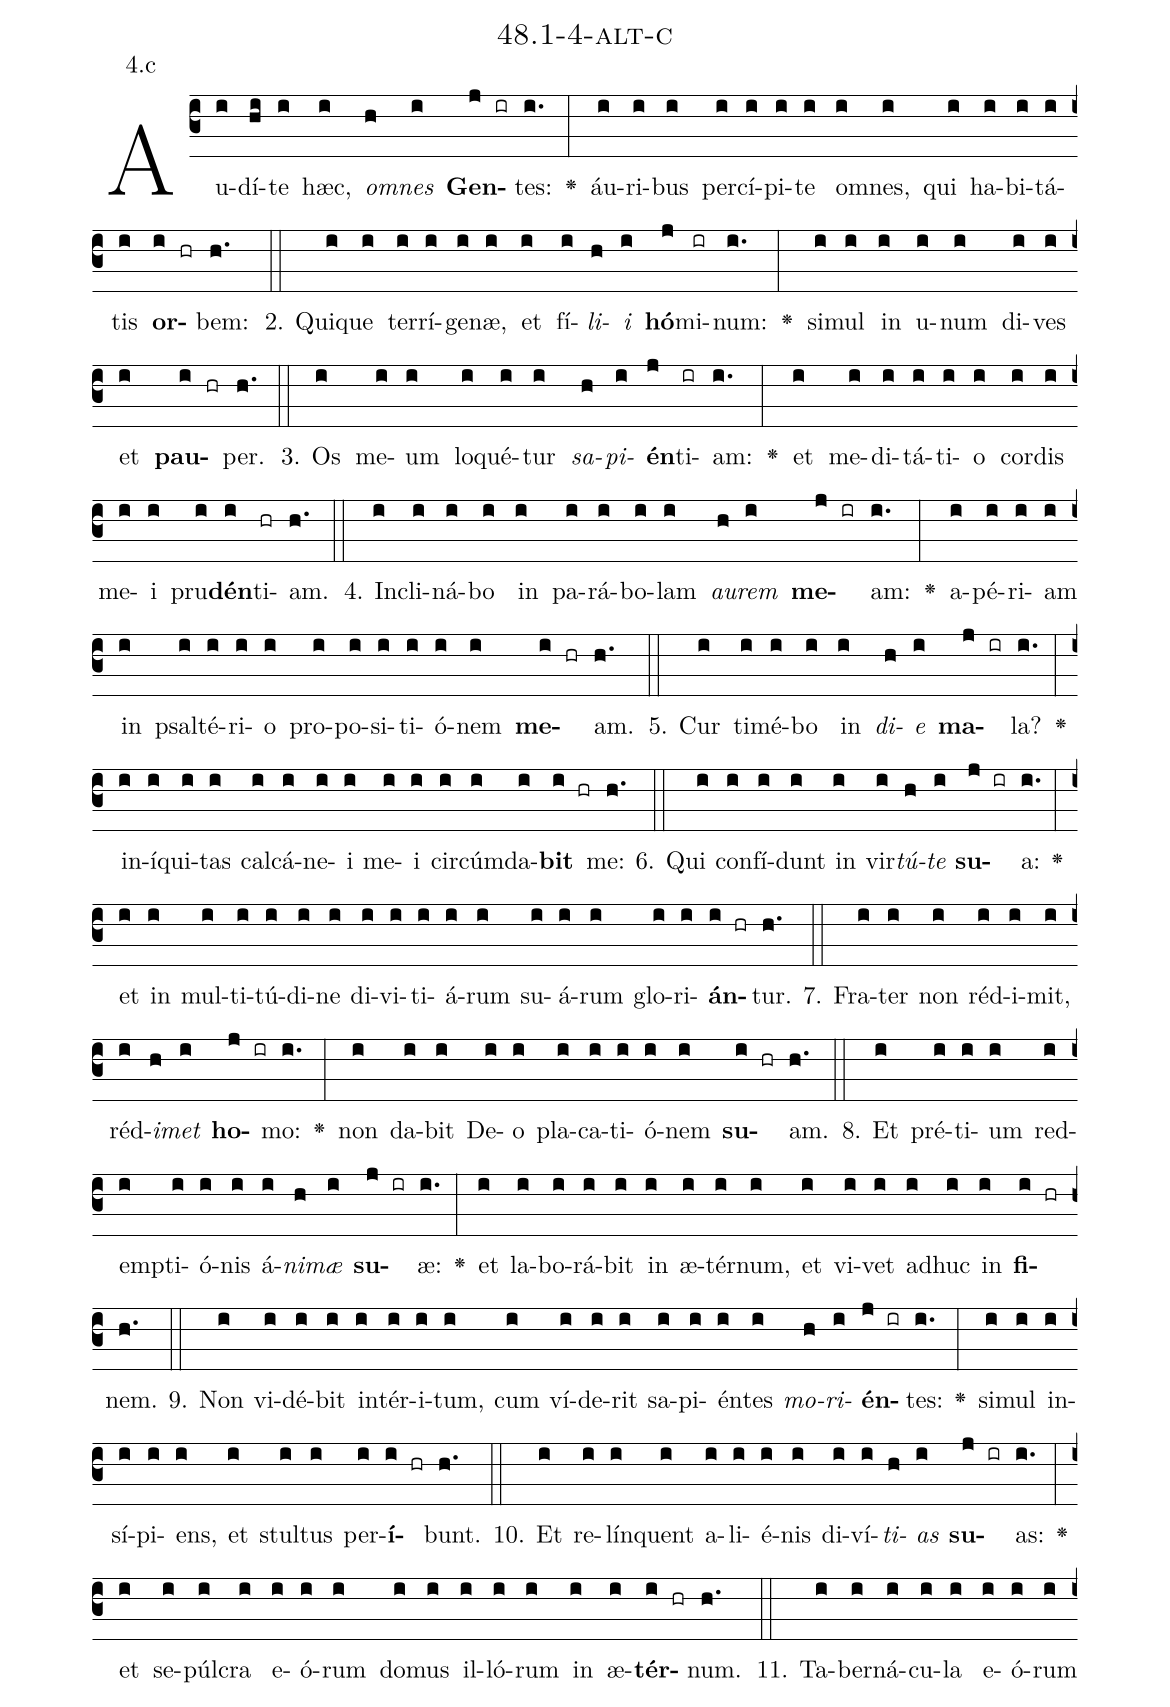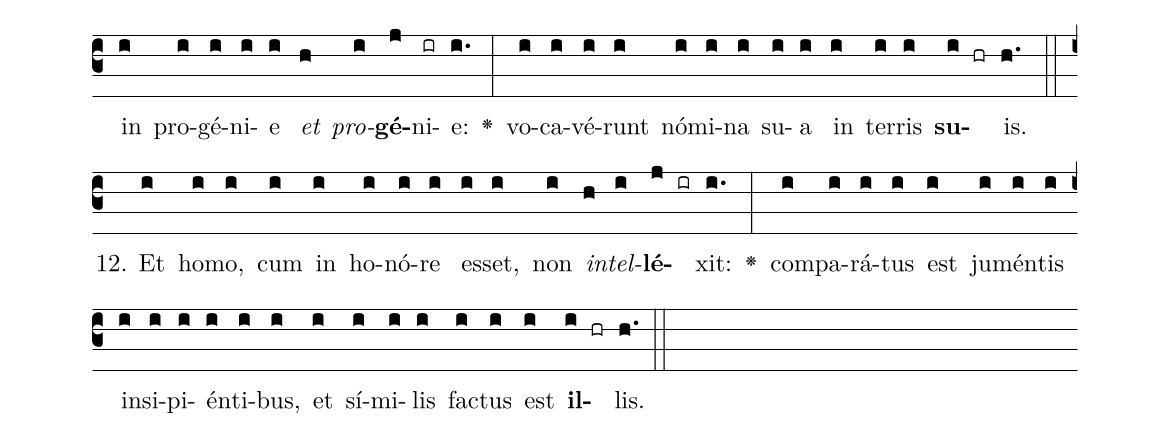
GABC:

name: 48.1-4-alt-c;
annotation: 4.c;
%%
(c3)Au(i)dí(hi)te(i) hæc,(i) <i>om</i>(h)<i>nes</i>(i) <b>Gen</b>(j ir)tes:(i.) <v>\greheightstar</v>(:) áu(i)ri(i)bus(i) per(i)cí(i)pi(i)te(i) om(i)nes,(i) qui(i) ha(i)bi(i)tá(i)tis(i) <b>or</b>(i hr)bem:(h.) (::)
2. Qui(i)que(i) ter(i)rí(i)ge(i)næ,(i) et(i) fí(i)<i>li</i>(h)<i>i</i>(i) <b>hó</b>(j)mi(ir)num:(i.) <v>\greheightstar</v>(:) si(i)mul(i) in(i) u(i)num(i) di(i)ves(i) et(i) <b>pau</b>(i hr)per.(h.) (::)
3. Os(i) me(i)um(i) lo(i)qué(i)tur(i) <i>sa</i>(h)<i>pi</i>(i)<b>én</b>(j)ti(ir)am:(i.) <v>\greheightstar</v>(:) et(i) me(i)di(i)tá(i)ti(i)o(i) cor(i)dis(i) me(i)i(i) pru(i)<b>dén</b>(i)ti(hr)am.(h.) (::)
4. In(i)cli(i)ná(i)bo(i) in(i) pa(i)rá(i)bo(i)lam(i) <i>au</i>(h)<i>rem</i>(i) <b>me</b>(j ir)am:(i.) <v>\greheightstar</v>(:) a(i)pé(i)ri(i)am(i) in(i) psal(i)té(i)ri(i)o(i) pro(i)po(i)si(i)ti(i)ó(i)nem(i) <b>me</b>(i hr)am.(h.) (::)
5. Cur(i) ti(i)mé(i)bo(i) in(i) <i>di</i>(h)<i>e</i>(i) <b>ma</b>(j ir)la?(i.) <v>\greheightstar</v>(:) in(i)í(i)qui(i)tas(i) cal(i)cá(i)ne(i)i(i) me(i)i(i) cir(i)cúm(i)da(i)<b>bit</b>(i hr) me:(h.) (::)
6. Qui(i) con(i)fí(i)dunt(i) in(i) vir(i)<i>tú</i>(h)<i>te</i>(i) <b>su</b>(j ir)a:(i.) <v>\greheightstar</v>(:) et(i) in(i) mul(i)ti(i)tú(i)di(i)ne(i) di(i)vi(i)ti(i)á(i)rum(i) su(i)á(i)rum(i) glo(i)ri(i)<b>án</b>(i hr)tur.(h.) (::)
7. Fra(i)ter(i) non(i) réd(i)i(i)mit,(i) réd(i)<i>i</i>(h)<i>met</i>(i) <b>ho</b>(j ir)mo:(i.) <v>\greheightstar</v>(:) non(i) da(i)bit(i) De(i)o(i) pla(i)ca(i)ti(i)ó(i)nem(i) <b>su</b>(i hr)am.(h.) (::)
8. Et(i) pré(i)ti(i)um(i) red(i)emp(i)ti(i)ó(i)nis(i) á(i)<i>ni</i>(h)<i>mæ</i>(i) <b>su</b>(j ir)æ:(i.) <v>\greheightstar</v>(:) et(i) la(i)bo(i)rá(i)bit(i) in(i) æ(i)tér(i)num,(i) et(i) vi(i)vet(i) ad(i)huc(i) in(i) <b>fi</b>(i hr)nem.(h.) (::)
9. Non(i) vi(i)dé(i)bit(i) in(i)tér(i)i(i)tum,(i) cum(i) ví(i)de(i)rit(i) sa(i)pi(i)én(i)tes(i) <i>mo</i>(h)<i>ri</i>(i)<b>én</b>(j ir)tes:(i.) <v>\greheightstar</v>(:) si(i)mul(i) in(i)sí(i)pi(i)ens,(i) et(i) stul(i)tus(i) per(i)<b>í</b>(i hr)bunt.(h.) (::)
10. Et(i) re(i)lín(i)quent(i) a(i)li(i)é(i)nis(i) di(i)ví(i)<i>ti</i>(h)<i>as</i>(i) <b>su</b>(j ir)as:(i.) <v>\greheightstar</v>(:) et(i) se(i)púl(i)cra(i) e(i)ó(i)rum(i) do(i)mus(i) il(i)ló(i)rum(i) in(i) æ(i)<b>tér</b>(i hr)num.(h.) (::)
11. Ta(i)ber(i)ná(i)cu(i)la(i) e(i)ó(i)rum(i) in(i) pro(i)gé(i)ni(i)e(i) <i>et</i>(h) <i>pro</i>(i)<b>gé</b>(j)ni(ir)e:(i.) <v>\greheightstar</v>(:) vo(i)ca(i)vé(i)runt(i) nó(i)mi(i)na(i) su(i)a(i) in(i) ter(i)ris(i) <b>su</b>(i hr)is.(h.) (::)
12. Et(i) ho(i)mo,(i) cum(i) in(i) ho(i)nó(i)re(i) es(i)set,(i) non(i) <i>in</i>(h)<i>tel</i>(i)<b>lé</b>(j ir)xit:(i.) <v>\greheightstar</v>(:) com(i)pa(i)rá(i)tus(i) est(i) ju(i)mén(i)tis(i) in(i)si(i)pi(i)én(i)ti(i)bus,(i) et(i) sí(i)mi(i)lis(i) fac(i)tus(i) est(i) <b>il</b>(i hr)lis.(h.) (::)
